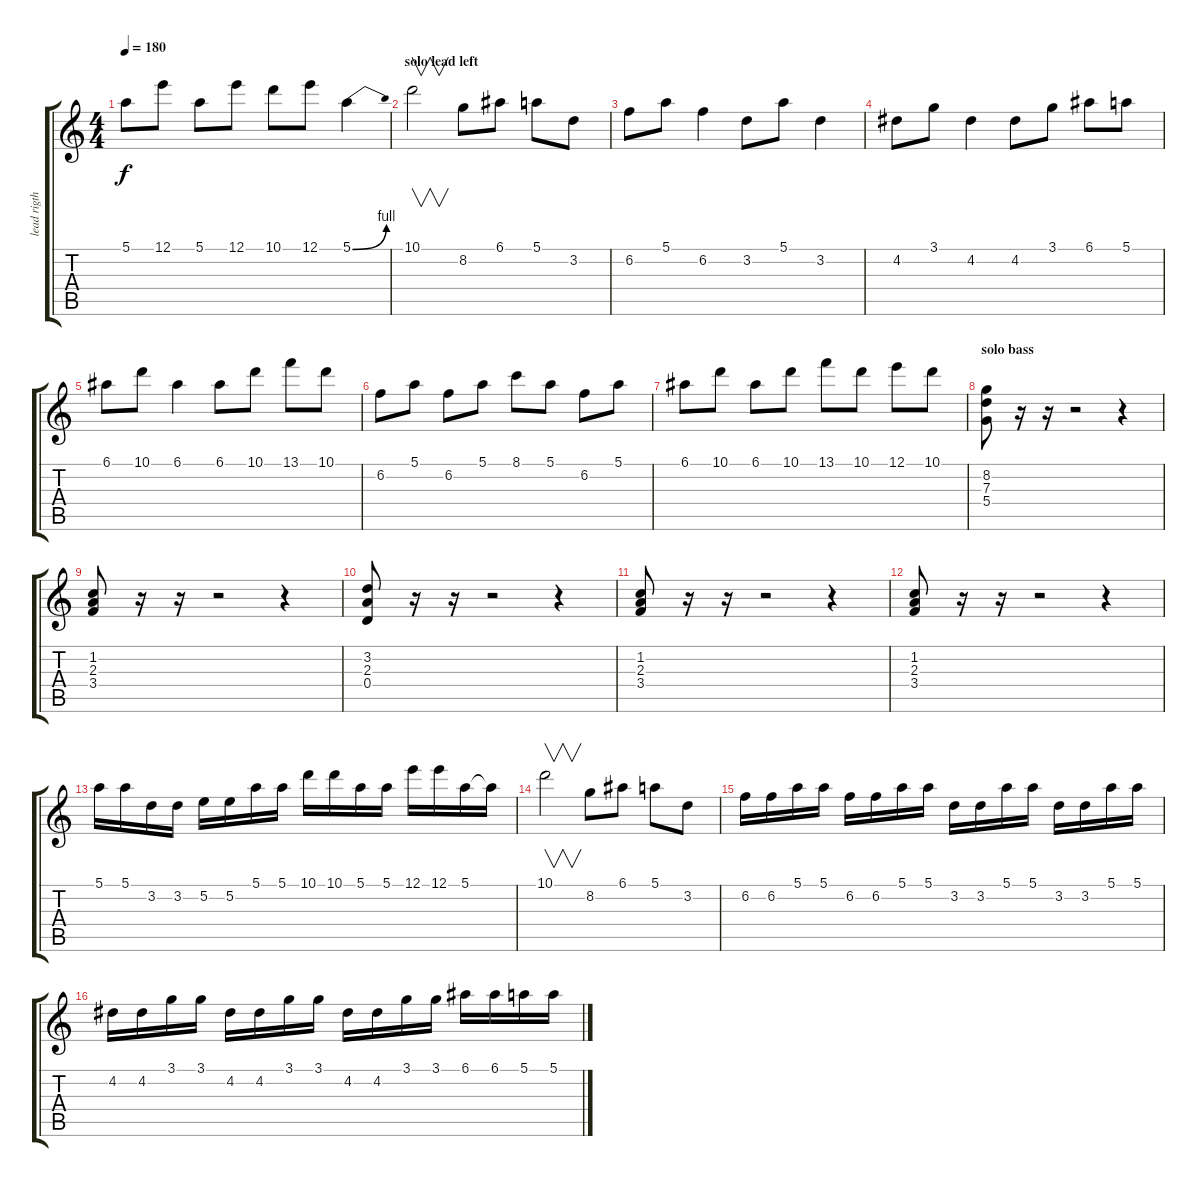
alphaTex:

\track ("lead rigth" "lead rigth") {instrument overdrivenguitar}
\staff {score tabs}
\tuning (E4 B3 G3 D3 A2 E2) {hide}
\ts (4 4)
\tempo 180
\clef g2
\ks c
5.1.8{dy f} 12.1.8 5.1.8 12.1.8 10.1.8 12.1.8 5.1{be (bend 0 0 60 4)}.4 |
\section ("" "solo lead left")
10.1.2{v} 8.2.8 6.1.8 5.1.8 3.2.8 |
6.2.8 5.1.8 6.2.4 3.2.8 5.1.8 3.2.4 |
4.2.8 3.1.8 4.2.4 4.2.8 3.1.8 6.1.8 5.1.8 |
6.1.8 10.1.8 6.1.4 6.1.8 10.1.8 13.1.8 10.1.8 |
6.2.8 5.1.8 6.2.8 5.1.8 8.1.8 5.1.8 6.2.8 5.1.8 |
6.1.8 10.1.8 6.1.8 10.1.8 13.1.8 10.1.8 12.1.8 10.1.8 |
\section ("" "solo bass")
(8.2 7.3 5.4).8 r.16 r.16 r.2 r.4 |
(1.2 2.3 3.4).8 r.16 r.16 r.2 r.4 |
(3.2 2.3 0.4).8 r.16 r.16 r.2 r.4 |
(1.2 2.3 3.4).8 r.16 r.16 r.2 r.4 |
(1.2 2.3 3.4).8 r.16 r.16 r.2 r.4 |
5.1.16 5.1.16 3.2.16 3.2.16 5.2.16 5.2.16 5.1.16 5.1.16 10.1.16 10.1.16 5.1.16 5.1.16 12.1.16 12.1.16 5.1.16 5.1{t}.16 |
10.1.2{v} 8.2.8 6.1.8 5.1.8 3.2.8 |
6.2.16 6.2.16 5.1.16 5.1.16 6.2.16 6.2.16 5.1.16 5.1.16 3.2.16 3.2.16 5.1.16 5.1.16 3.2.16 3.2.16 5.1.16 5.1.16 |
4.2.16 4.2.16 3.1.16 3.1.16 4.2.16 4.2.16 3.1.16 3.1.16 4.2.16 4.2.16 3.1.16 3.1.16 6.1.16 6.1.16 5.1.16 5.1.16
